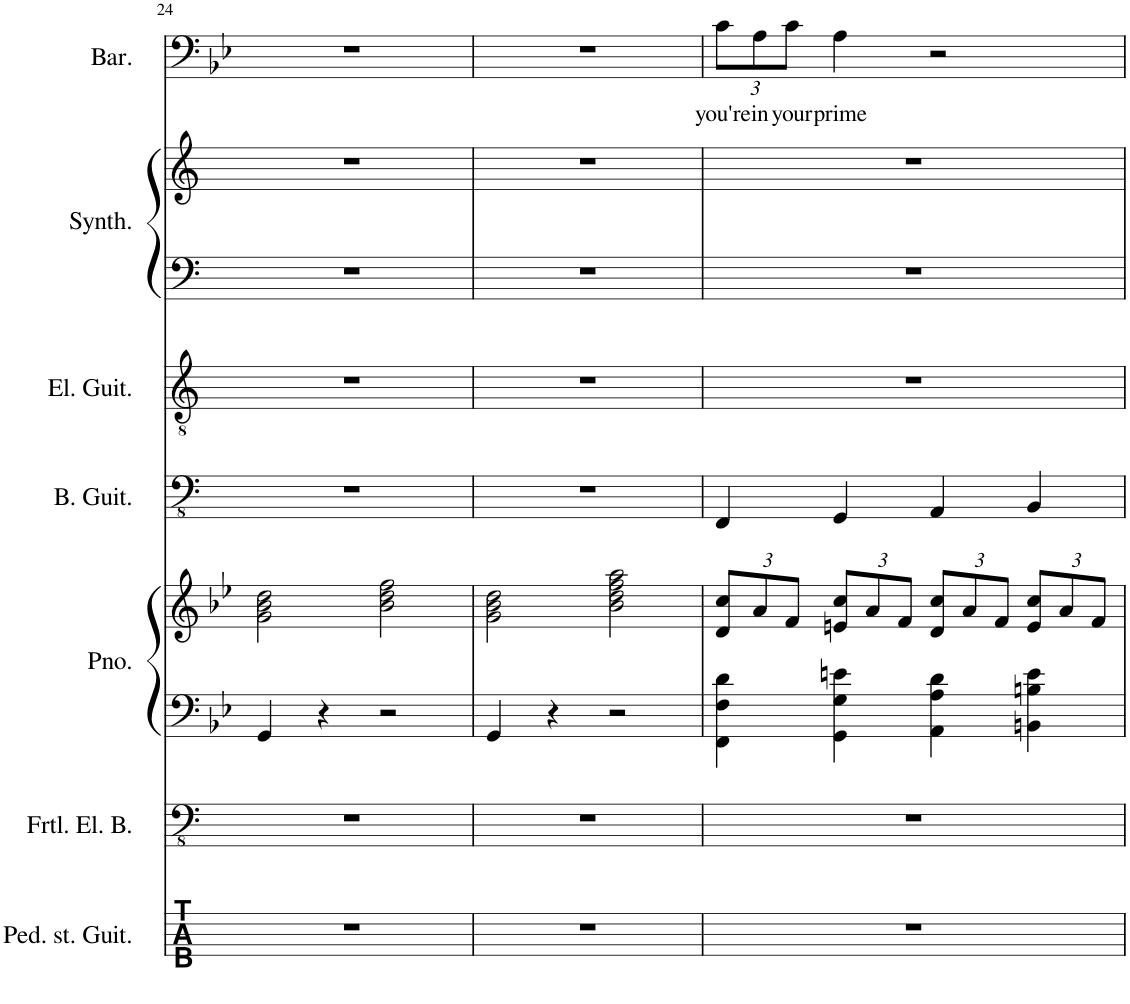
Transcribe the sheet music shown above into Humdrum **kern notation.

**kern	**kern	**kern	**kern	**kern	**kern	**kern	**kern	**kern	**text
*part7	*part6	*part5	*part5	*part4	*part3	*part2	*part2	*part1	*part1
*staff9	*staff8	*staff7	*staff6	*staff5	*staff4	*staff3	*staff2	*staff1	*staff1
*I"Pedal steel Guitar	*I"Fretless Electric Bass	*I"Piano	*	*I"Bass Guitar	*I"Electric Guitar	*I"Keyboard Synthesizer	*	*I"Baritone	*
*I'Ped. st. Guit.	*I'Frtl. El. B.	*I'Pno.	*	*I'B. Guit.	*I'El. Guit.	*I'Synth.	*	*I'Bar.	*
!!LO:PB:g=z
*	*clefFv4	*clefF4	*clefG2	*clefFv4	*clefGv2	*clefF4	*clefG2	*clefF4	*
*k[]	*k[]	*k[b-e-]	*k[b-e-]	*k[]	*k[]	*k[]	*k[]	*k[b-e-]	*
*M4/4	*M4/4	*M4/4	*M4/4	*M4/4	*M4/4	*M4/4	*M4/4	*M4/4	*
=24	=24	=24	=24	=24	=24	=24	=24	=24	=24
1r	1r	4GG/	2g\ 2b-\ 2dd\	1r	1r	1r	1r	1r	.
.	.	4r	.	.	.	.	.	.	.
.	.	2r	2b-\ 2dd\ 2ff\	.	.	.	.	.	.
=25	=25	=25	=25	=25	=25	=25	=25	=25	=25
1r	1r	4GG/	2g\ 2b-\ 2dd\	1r	1r	1r	1r	1r	.
.	.	4r	.	.	.	.	.	.	.
.	.	2r	2b-\ 2dd\ 2ff\ 2aa\	.	.	.	.	.	.
=26	=26	=26	=26	=26	=26	=26	=26	=26	=26
*	*	*	*Xbrackettup	*	*	*	*	*Xbrackettup	*
!	!	!	!	!	!	!	!	!	!LO:LY:b
1r	1r	4FF\ 4F\ 4d\	12d/ 12cc/L	4FFF/	1r	1r	1r	12c\L	you're
!	!	!	!	!	!	!	!	!	!LO:LY:b
.	.	.	12a/	.	.	.	.	12A\	in
!	!	!	!	!	!	!	!	!	!LO:LY:b
.	.	.	12f/J	.	.	.	.	12c\J	your
!	!	!	!	!	!	!	!	!	!LO:LY:b
.	.	4GG\ 4G\ 4en\	12en/ 12cc/L	4GGG/	.	.	.	4A\	prime
.	.	.	12a/	.	.	.	.	.	.
.	.	.	12f/J	.	.	.	.	.	.
.	.	4AA\ 4A\ 4d\	12d/ 12cc/L	4AAA/	.	.	.	2r	.
.	.	.	12a/	.	.	.	.	.	.
.	.	.	12f/J	.	.	.	.	.	.
.	.	4BBn\ 4Bn\ 4e\	12e/ 12cc/L	4BBB/	.	.	.	.	.
.	.	.	12a/	.	.	.	.	.	.
.	.	.	12f/J	.	.	.	.	.	.
=	=	=	=	=	=	=	=	=	=
*-	*-	*-	*-	*-	*-	*-	*-	*-	*-
